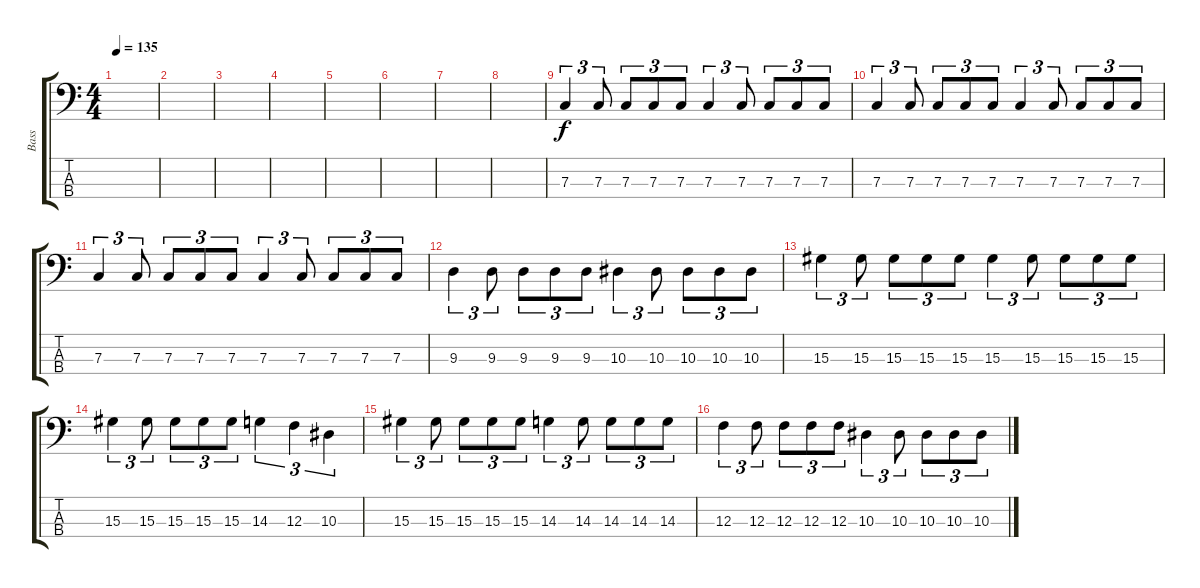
\track ("Bass" "Bass") {instrument electricbassfinger}
\staff {score tabs}
\tuning (Eb2 Bb1 F1 C1) {hide}
\ts (4 4)
\tempo 135
\clef f4
\ks c
|
|
|
|
|
|
|
|
7.3.4{tu (3 2)} 7.3.8{tu (3 2)} 7.3.8{tu (3 2)} 7.3.8{tu (3 2)} 7.3.8{tu (3 2)} 7.3.4{tu (3 2)} 7.3.8{tu (3 2)} 7.3.8{tu (3 2)} 7.3.8{tu (3 2)} 7.3.8{tu (3 2)} |
7.3.4{tu (3 2)} 7.3.8{tu (3 2)} 7.3.8{tu (3 2)} 7.3.8{tu (3 2)} 7.3.8{tu (3 2)} 7.3.4{tu (3 2)} 7.3.8{tu (3 2)} 7.3.8{tu (3 2)} 7.3.8{tu (3 2)} 7.3.8{tu (3 2)} |
7.3.4{tu (3 2)} 7.3.8{tu (3 2)} 7.3.8{tu (3 2)} 7.3.8{tu (3 2)} 7.3.8{tu (3 2)} 7.3.4{tu (3 2)} 7.3.8{tu (3 2)} 7.3.8{tu (3 2)} 7.3.8{tu (3 2)} 7.3.8{tu (3 2)} |
9.3.4{tu (3 2)} 9.3.8{tu (3 2)} 9.3.8{tu (3 2)} 9.3.8{tu (3 2)} 9.3.8{tu (3 2)} 10.3.4{tu (3 2)} 10.3.8{tu (3 2)} 10.3.8{tu (3 2)} 10.3.8{tu (3 2)} 10.3.8{tu (3 2)} |
15.3.4{tu (3 2)} 15.3.8{tu (3 2)} 15.3.8{tu (3 2)} 15.3.8{tu (3 2)} 15.3.8{tu (3 2)} 15.3.4{tu (3 2)} 15.3.8{tu (3 2)} 15.3.8{tu (3 2)} 15.3.8{tu (3 2)} 15.3.8{tu (3 2)} |
15.3.4{tu (3 2)} 15.3.8{tu (3 2)} 15.3.8{tu (3 2)} 15.3.8{tu (3 2)} 15.3.8{tu (3 2)} 14.3.4{tu (3 2)} 12.3.4{tu (3 2)} 10.3.4{tu (3 2)} |
15.3.4{tu (3 2)} 15.3.8{tu (3 2)} 15.3.8{tu (3 2)} 15.3.8{tu (3 2)} 15.3.8{tu (3 2)} 14.3.4{tu (3 2)} 14.3.8{tu (3 2)} 14.3.8{tu (3 2)} 14.3.8{tu (3 2)} 14.3.8{tu (3 2)} |
12.3.4{tu (3 2)} 12.3.8{tu (3 2)} 12.3.8{tu (3 2)} 12.3.8{tu (3 2)} 12.3.8{tu (3 2)} 10.3.4{tu (3 2)} 10.3.8{tu (3 2)} 10.3.8{tu (3 2)} 10.3.8{tu (3 2)} 10.3.8{tu (3 2)}
